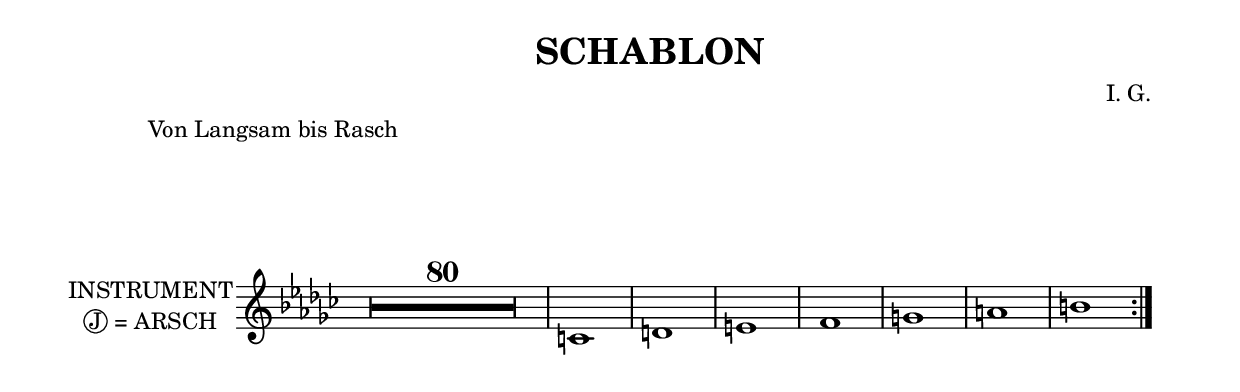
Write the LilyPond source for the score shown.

\version "2.18.0"

\language "deutsch"

\header {
  title = "SCHABLON"
  meter = "Von Langsam bis Rasch"
  composer = "I. G."
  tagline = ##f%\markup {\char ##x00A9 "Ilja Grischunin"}
}

\paper {
  #(set-paper-size "a4")
  top-system-spacing #'basic-distance = #25
  top-markup-spacing #'basic-distance = #8
  markup-system-spacing #'basic-distance = #26
  system-system-spacing #'basic-distance = #20
  last-bottom-spacing #'basic-distance = #25
  two-sided = ##t
  inner-margin = 25
  outer-margin = 15
}

\layout {
  \context {
    \Score
    \remove "Bar_number_engraver"
  }
}
\score {
  \new Staff \with {
    instrumentName = \markup {
      \center-column {
        "INSTRUMENT"
        \line { \circle J"= ARSCH" }
      }
    }
  }
  \relative c' {
    \clef treble
    \key ges \major
    \time 4/4
    \override Staff.TimeSignature #'stencil = ##f
    \compressFullBarRests
    R1*80

    c d e f g a h

    \bar ":|."
  }
}